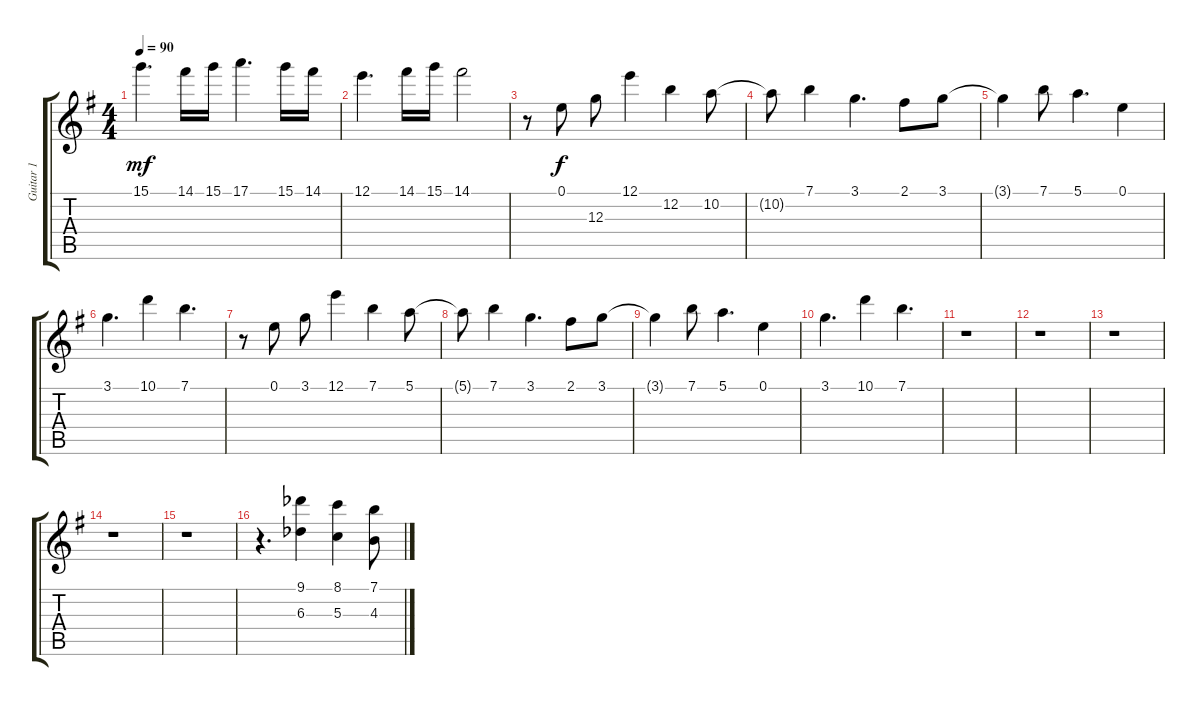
\track ("Guitar 1" "Guitar 1") {instrument acousticguitarnylon}
\staff {score tabs}
\tuning (E4 B3 G3 D3 A2 E2) {hide}
\ts (4 4)
\tempo 90
\clef g2
\ks g
15.1.4{d dy mf} 14.1.16 15.1.16 17.1.4{d} 15.1.16 14.1.16 |
12.1.4{d} 14.1.16 15.1.16 14.1.2 |
r.8 0.1.8{dy f} 12.3.8 12.1.4 12.2.4 10.2.8 |
10.2{t}.8 7.1.4 3.1.4{d} 2.1.8 3.1.8 |
3.1{t}.4 7.1.8 5.1.4{d} 0.1.4 |
3.1.4{d} 10.1.4 7.1.4{d} |
r.8 0.1.8 3.1.8 12.1.4 7.1.4 5.1.8 |
5.1{t}.8 7.1.4 3.1.4{d} 2.1.8 3.1.8 |
3.1{t}.4 7.1.8 5.1.4{d} 0.1.4 |
3.1.4{d} 10.1.4 7.1.4{d} |
r.1 |
r.1 |
r.1 |
r.1 |
r.1 |
r.4{d} (9.1{acc b} 6.3{acc b}).4 (8.1 5.3).4 (7.1 4.3).8
